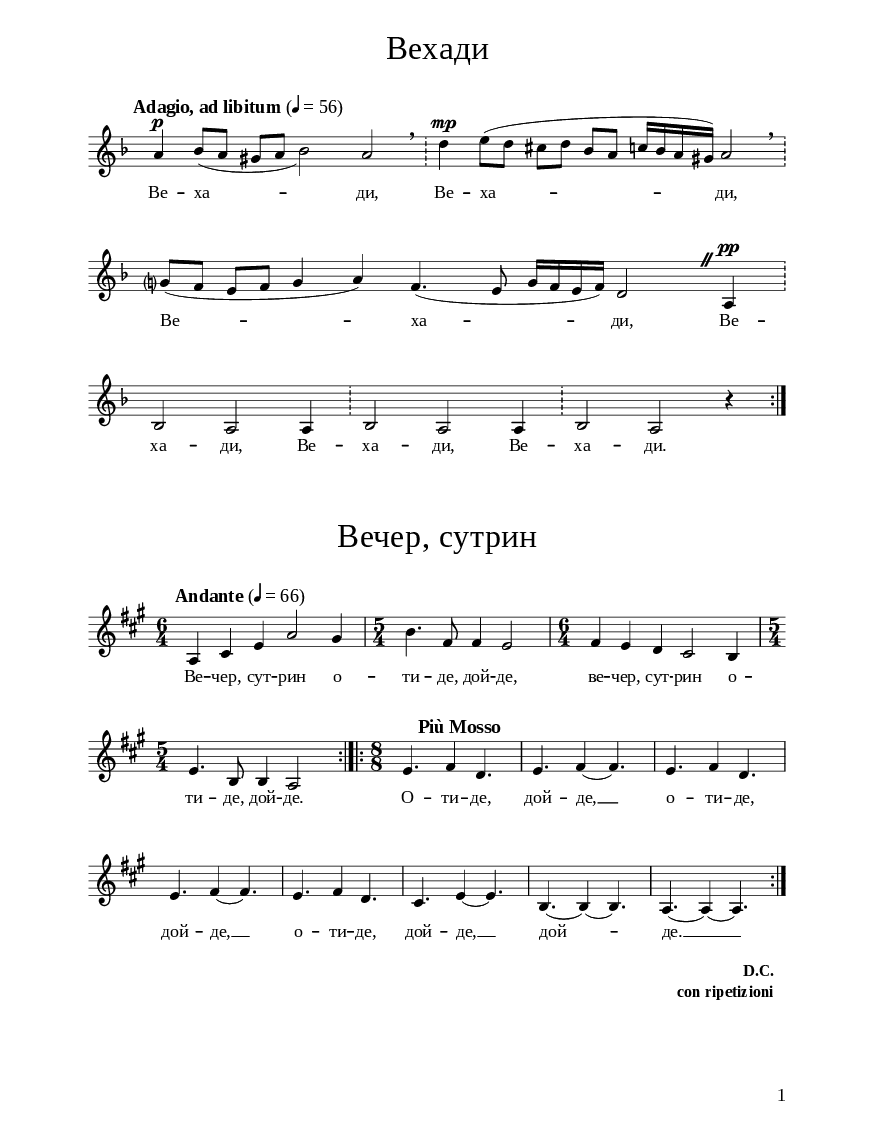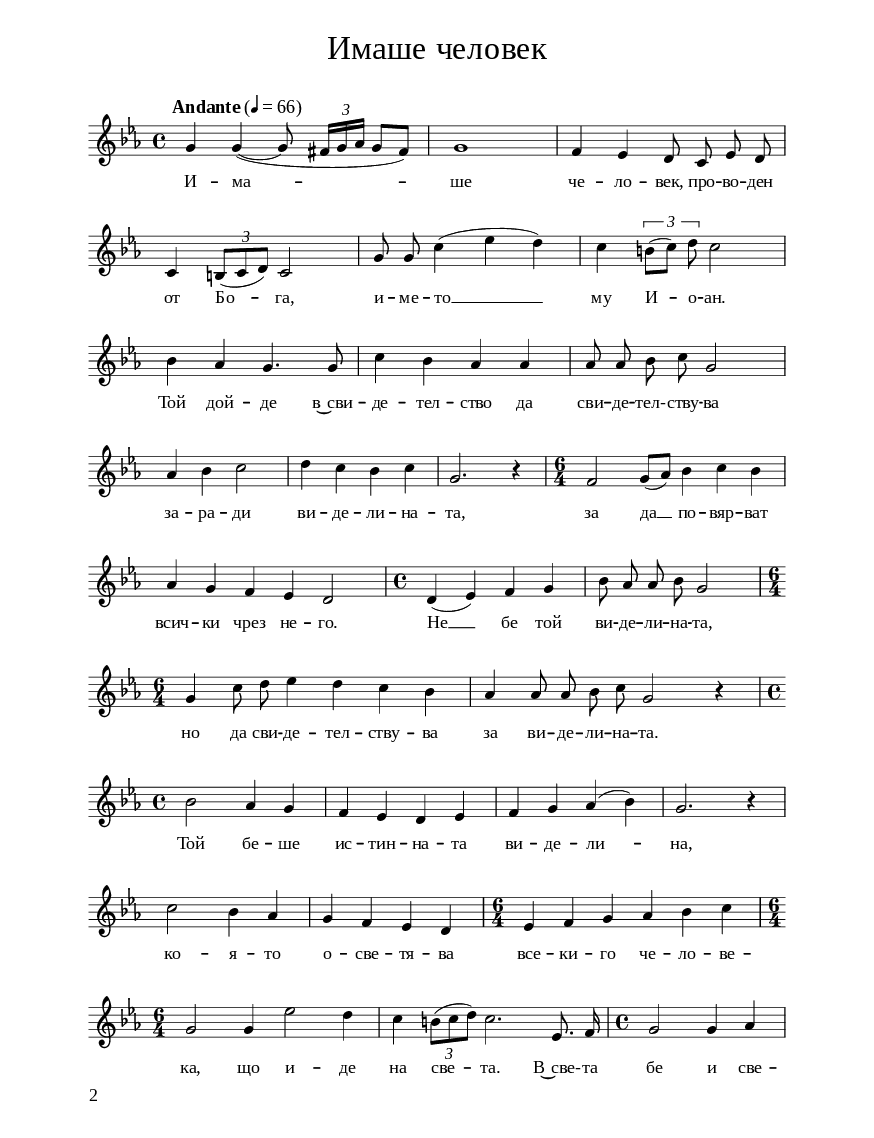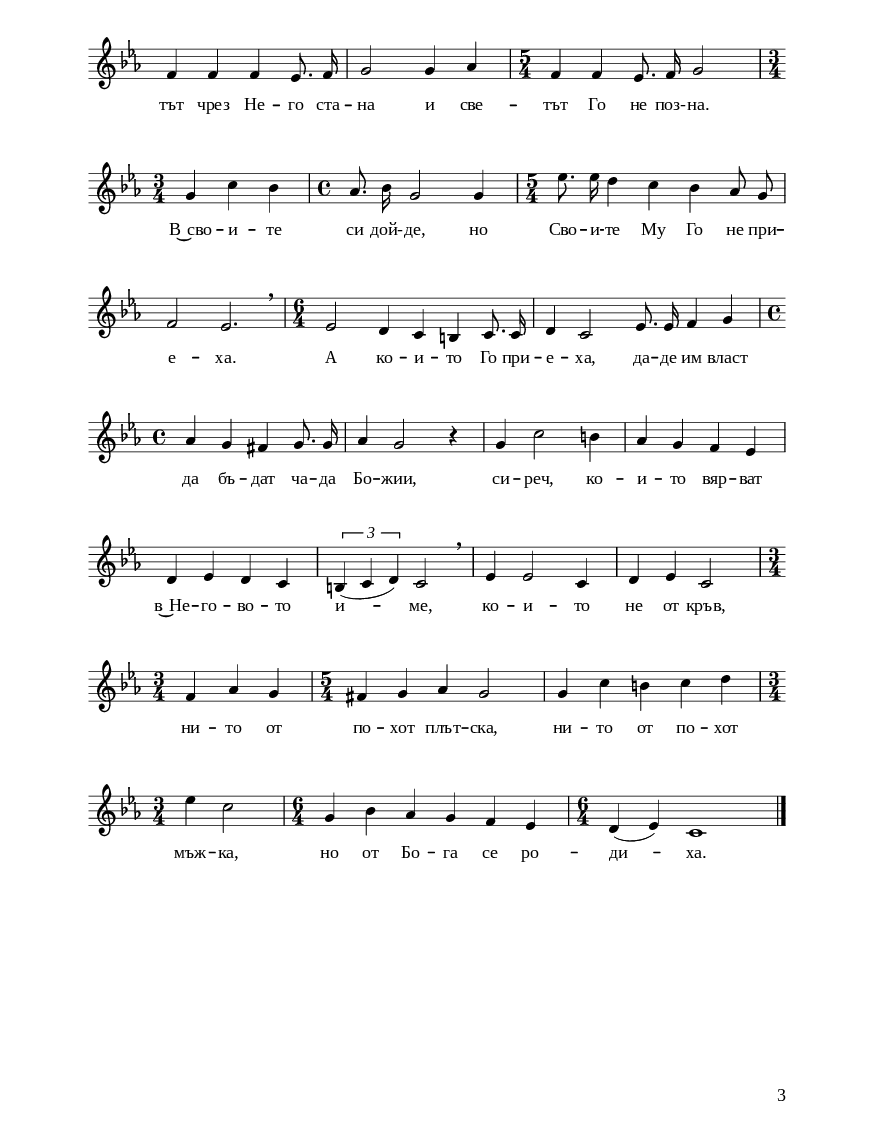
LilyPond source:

\version "2.24.2"

% include paper part and global functions
\include "include/globals.ily"

\bookpart {
  \label #'ref083_1
  \tocItem \markup "Вехади"
  \include "include/bookpart-paper.ily"
  \score {
    \include "include/score-layout.ily"

    \new Voice \absolute {
      \clef treble
      \key d \minor
      \tempoFunc "Adagio, ad libitum" 4 "56"
      \override Staff.BarLine.gap = 0.5
      \autoBeamOff
      \omit Score.TimeSignature
      \cadenzaOn % allows custom bar lines



      \slurDown a'4^\p bes'8 [ ( a'] gis' [a'] bes'2 ) \slurNeutral a' \bar "!"  \breathe  d''4^\mp  e''8 ( [d''] cis'' [d''] bes' [a'] c''16 [bes' a' gis'!] ) a'2 \bar "!" \breathe \break |

      \time 10/4 g'?8 ([ f'] e' [f'] g'4 a' ) f'4. ( e'8 g'16 [f' e' f'] ) d'2
      \override BreathingSign.text = \markup {
        \musicglyph "scripts.caesura.straight"
      }
      \breathe
      a4^\pp \bar "!" \break |


      bes2 a2 a4 \bar "!"  bes2 a a4  \bar "!"  bes2 a r4
      \bar ":|." \break
    }

    \addlyrics {
      Ве -- ха -- ди, Ве -- ха -- ди, Ве -- ха -- ди,
      Ве -- ха -- ди, Ве -- ха -- ди, Ве -- ха -- ди.
    }
    \header {
      title = \titleFunc "Вехади" "Vehadi"
    }

    \midi{}

  } % score
  %

  \include "include/bookpart-paper.ily"
  \label #'ref083_2
  \tocItem \markup "Вечер, сутрин"
  \score {
    \include "include/score-layout.ily"

    \new Voice \absolute {
      \clef treble
      \key a \major
      \time 6/4
      \tempoFunc "Andante" 4 "66"
      \autoBeamOff

      a4 cis' e' a'2 gis'4 |  \time 5/4  b'4. fis'8 fis'4 e'2 | \time 6/4  fis'4 e' d' cis'2 b4 \break |

      \time 5/4  e'4. b8 b4 a2 | \bar ":|.|:" \time 8/8 \tempo  "      Più Mosso"

      e'4. fis'4 d'4. | e'4. fis'4 ~ fis'4. | e'4. fis'4 d'4. \break |

      e'4. fis'4 ~ fis'4. |e'4. fis'4 d'4. | cis'4. e'4 ~ e'4. | b4. ~ b4 ~ b4. | a4. ~ a4 ~ a4. | \bar ":|."


    }

    \addlyrics {
      Ве -- чер,
      сут -- рин о -- ти -- де, дой -- де, ве -- чер,
      сут -- рин о -- ти -- де, дой -- де. О -- ти --
      де, дой -- де, __ о -- ти -- де, дой -- де, __ о -- ти
      -- де, дой -- де, __ дой -- де. __}
      \header {
        title = \titleFunc "Вечер, сутрин" "Večer, sutrin"
      }

      \midi{}

    } % score

    \markup \dc-two "D.C." "con ripetizioni"

    \pageBreak
    \include "include/bookpart-paper.ily"
    \label #'ref083_3
    \tocItem \markup "Имаше человек"
    \score {
      \include "include/score-layout.ily"

      \new Voice \absolute {
        \clef treble
        \key c \minor
        \time 4/4
        \tempoFunc "Andante" 4 "66"

        \autoBeamOff
        g'4  g' ( ~ g'8 \times 2/3  { fis'16 [g'16 as'] } g'8 [ fis'] ) | g'1 | f'4 es' d'8 c' es' d' \break |

        c'4  \times 2/3  { b8 ( [c' d'8] )  } c'2 | g'8 g' c''4 ( es'' d'' ) | \tupletUp c''4 \tuplet 3/2 { b'8 ([ c''] ) d''8 } c''2 \break \tupletNeutral |

        bes'4 as' g'4. g'8 | c''4 bes' as' as' | as'8 as' bes' c'' g'2 \break |

        as'4 bes' c''2 |  d''4 c'' bes' c'' | g'2. r4 |  \time 6/4  f'2 g'8 [( as' )] bes'4 c'' bes' \break |

        as'4 g' f' es' d'2 | \time 4/4  d'4 ( es' ) f' g' | bes'8 as' as' bes' g'2 \break |

        \time 6/4  g'4 c''8 d'' es''4 d'' c'' bes' | as'4 as'8 as' bes' c'' g'2 r4 \break |

        \time 4/4  bes'2 as'4 g' | f'4 es' d' es' | f'4 g' as' ( bes' ) | g'2. r4 \break |

        c''2 bes'4 as' | g'4 f' es' d' | \time 6/4  es'4 f' g' as' bes' c'' | \break

        \time 6/4  g'2 g'4 es''2 d''4 | c''4  \times 2/3  { b'8 ( [c'' d''8] ) } c''2.  es'8. f'16 \noBeam | \time 4/4  g'2 g'4 as' \break |

        f'4 f' f' es'8. f'16 | g'2 g'4 as' | \time 5/4  f'4 f' es'8. f'16 g'2 \break |

        \time 3/4  g'4 c'' bes' | \time 4/4  as'8. bes'16 g'2 g'4 | \time 5/4  es''8. es''16 d''4 c'' bes' as'8 g' \break |

        f'2 es'2. \breathe | \time 6/4  es'2 d'4 c' b c'8. c'16 | d'4 c'2 es'8. es'16 f'4 g' \break |

        \time 4/4  as'4 g' fis' g'8. g'16 \noBeam | as'4 g'2 r4 | g'4 c''2 b'4 | as'4 g' f' es' \break |

        d'4 es' d' c' | \times 2/3  {
          b4 ( c'4 d' )
        } c'2 \breathe | es'4 es'2 c'4 | d'4 es' c'2 \break |

        \time 3/4  f'4 as' g' | \time 5/4  fis'4 g' as' g'2 | g'4 c'' b' c'' d'' \break |

        \time 3/4  es''4 c''2 | \time 6/4  g'4 bes' as' g' f' es' | \time 6/4  d'4 ( es' ) c'1 | \bar "|."
      }

      \addlyrics {
        И -- ма --
        ше че -- ло -- век, про -- во -- ден от Бо --
        га, и -- ме -- то __ му И -- о -- ан. Той дой --
        де в~сви -- де -- тел -- ство да сви -- де -- "тел-"
        -- ству -- ва за -- ра -- ди ви -- де -- ли -- на
        -- та, за да __ по -- вяр -- ват всич -- ки чрез не
        -- го. Не __ бе той ви -- де -- ли -- на -- та, но
        да сви -- де -- тел -- ству -- ва за ви -- де --
        ли -- на -- та. Той бе -- ше ис -- тин -- на --
        та ви -- де -- ли -- на, ко -- я -- то о -- све
        -- тя -- ва все -- ки -- го че -- ло -- ве -- ка,
        що и -- де на све -- та. "В~све-" -- та бе и све
        -- тът чрез Не -- го ста -- на и све -- тът Го
        не "поз-" -- на. В~сво -- и -- те си "дой-" -- де, но
        Сво -- и -- те Му Го не при -- е -- ха. А ко
        -- и -- то Го при -- е -- ха, да -- де им власт
        да бъ -- дат ча -- да Бо -- жии, си -- реч, ко
        -- и -- то вяр -- ват в~Не -- го -- во -- то и --
        ме, ко -- и -- то не от кръв, ни -- то от по
        -- хот плът -- ска, ни -- то от по -- хот мъж --
        ка, но от Бо -- га се ро -- ди -- ха.}

        \header {
          title = \titleFunc "Имаше человек" "Imaše čelovek"
        }

        \midi{}

      } % score


    } % bookpart
